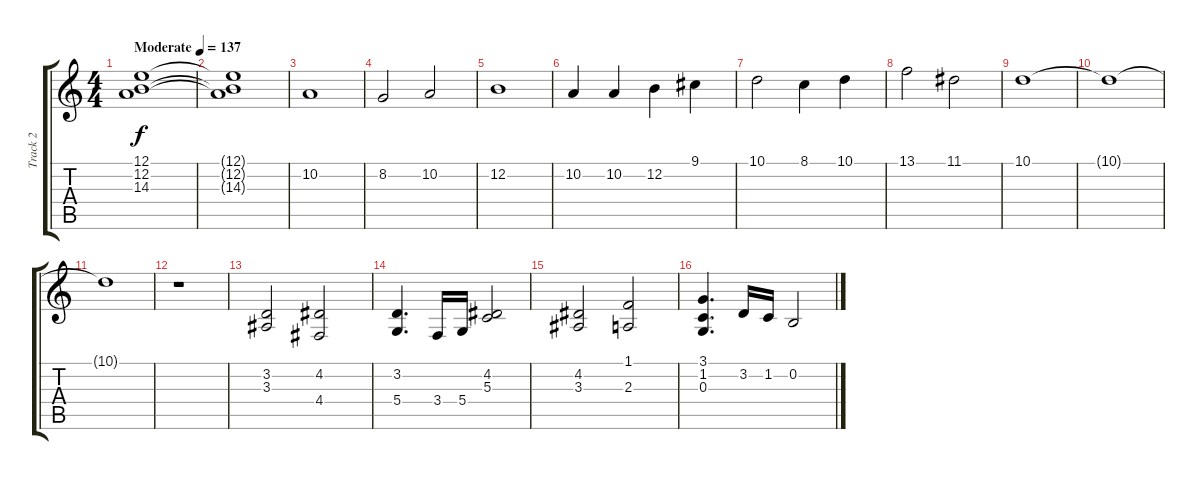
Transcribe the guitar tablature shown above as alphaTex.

\track ("Track 2" "Track 2") {instrument stringensemble1}
\staff {score tabs}
\tuning (E4 B3 G3 D3 A2 E2) {hide}
\ts (4 4)
\tempo (137 "Moderate")
\clef g2
\ks c
(12.1 12.2 14.3).1{dy f instrument stringensemble1} |
(12.1{t} 12.2{t} 14.3{t}).1 |
10.2.1 |
8.2.2 10.2.2 |
12.2.1 |
10.2.4 10.2.4 12.2.4 9.1.4 |
10.1.2 8.1.4 10.1.4 |
13.1.2 11.1.2 |
10.1.1 |
10.1{t}.1 |
10.1{t}.1 |
r.1 |
(3.2 3.3).2 (4.2 4.4).2 |
(3.2 5.4).4{d} 3.4.16 5.4.16 (4.2 5.3).2 |
(4.2 3.3).2 (1.1 2.3).2 |
(3.1 1.2 0.3).4{d} 3.2.16 1.2.16 0.2.2
